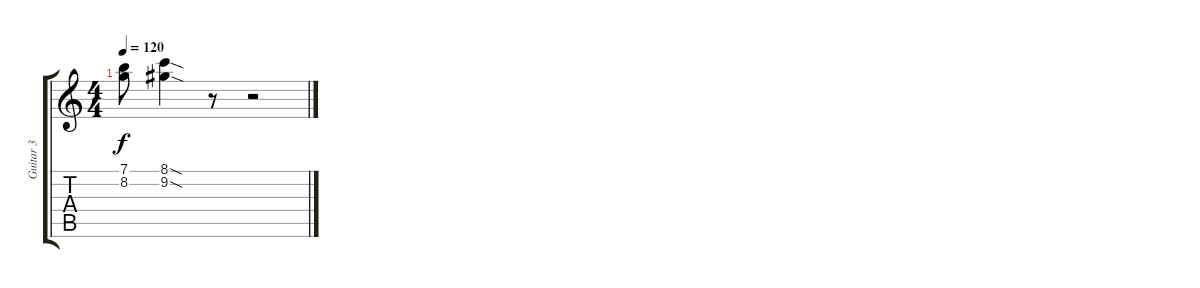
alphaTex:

\track ("Guitar 3" "Guitar 3") {instrument overdrivenguitar}
\staff {score tabs}
\tuning (E4 B3 G3 D3 A2 E2) {hide}
\ts (4 4)
\tempo 120
\clef g2
\ks c
(7.1{t} 8.2{t}).8{dy f} (8.1{sod} 9.2{sod}).4 r.8 r.2
